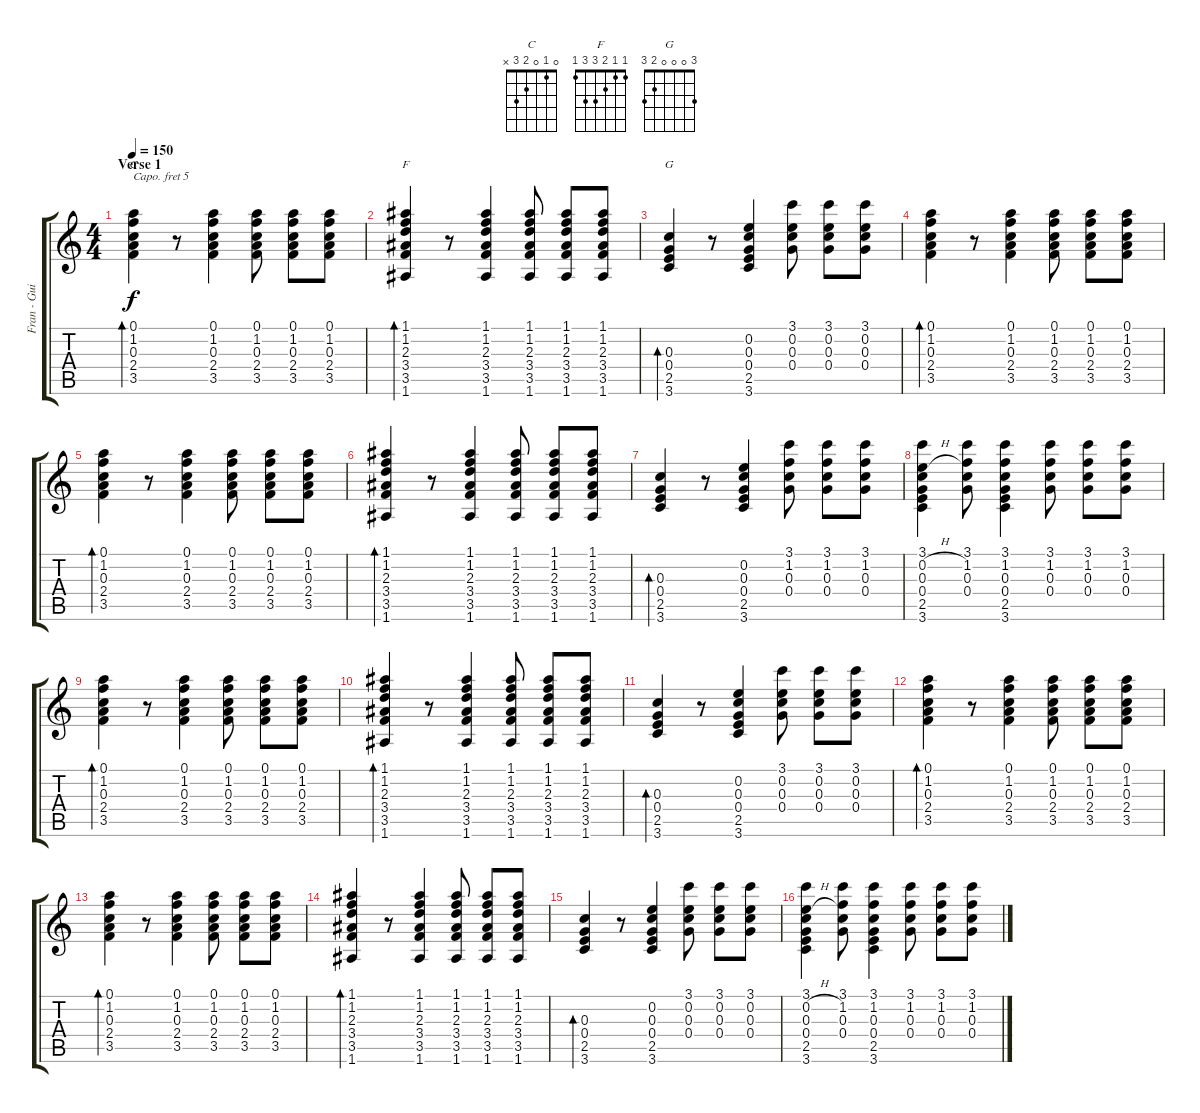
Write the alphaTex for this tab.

\track ("Fran - Guitare (capo 5)" "Fran - Gui") {instrument acousticguitarnylon}
\staff {score tabs}
\capo 5
\tuning (E4 B3 G3 D3 A2 E2) {hide}
\chord ("C" 0 1 0 2 3 x)
\chord ("F" 1 1 2 3 3 1)
\chord ("G" 3 0 0 0 2 3)
\ts (4 4)
\section ("" "Verse 1")
\tempo 150
\clef g2
\ks c
(0.1 1.2 0.3 2.4 3.5).4{bd 60 ch "C" dy f instrument acousticguitarnylon} r.8 (0.1 1.2 0.3 2.4 3.5).4 (0.1 1.2 0.3 2.4 3.5).8 (0.1 1.2 0.3 2.4 3.5).8 (0.1 1.2 0.3 2.4 3.5).8 |
(1.1 1.2 2.3 3.4 3.5 1.6).4{bd 60 ch "F"} r.8 (1.1 1.2 2.3 3.4 3.5 1.6).4 (1.1 1.2 2.3 3.4 3.5 1.6).8 (1.1 1.2 2.3 3.4 3.5 1.6).8 (1.1 1.2 2.3 3.4 3.5 1.6).8 |
(0.3 0.4 2.5 3.6).4{bd 60 ch "G"} r.8 (0.2 0.3 0.4 2.5 3.6).4 (3.1 0.2 0.3 0.4).8 (3.1 0.2 0.3 0.4).8 (3.1 0.2 0.3 0.4).8 |
(0.1 1.2 0.3 2.4 3.5).4{bd 60} r.8 (0.1 1.2 0.3 2.4 3.5).4 (0.1 1.2 0.3 2.4 3.5).8 (0.1 1.2 0.3 2.4 3.5).8 (0.1 1.2 0.3 2.4 3.5).8 |
(0.1 1.2 0.3 2.4 3.5).4{bd 60} r.8 (0.1 1.2 0.3 2.4 3.5).4 (0.1 1.2 0.3 2.4 3.5).8 (0.1 1.2 0.3 2.4 3.5).8 (0.1 1.2 0.3 2.4 3.5).8 |
(1.1 1.2 2.3 3.4 3.5 1.6).4{bd 60} r.8 (1.1 1.2 2.3 3.4 3.5 1.6).4 (1.1 1.2 2.3 3.4 3.5 1.6).8 (1.1 1.2 2.3 3.4 3.5 1.6).8 (1.1 1.2 2.3 3.4 3.5 1.6).8 |
(0.3 0.4 2.5 3.6).4{bd 60} r.8 (0.2 0.3 0.4 2.5 3.6).4 (3.1 1.2 0.3 0.4).8 (3.1 1.2 0.3 0.4).8 (3.1 1.2 0.3 0.4).8 |
(3.1 0.2{h} 0.3 0.4 2.5 3.6).4 (3.1 1.2 0.3 0.4).8 (3.1 1.2 0.3 0.4 2.5 3.6).4 (3.1 1.2 0.3 0.4).8 (3.1 1.2 0.3 0.4).8 (3.1 1.2 0.3 0.4).8 |
(0.1 1.2 0.3 2.4 3.5).4{bd 60} r.8 (0.1 1.2 0.3 2.4 3.5).4 (0.1 1.2 0.3 2.4 3.5).8 (0.1 1.2 0.3 2.4 3.5).8 (0.1 1.2 0.3 2.4 3.5).8 |
(1.1 1.2 2.3 3.4 3.5 1.6).4{bd 60} r.8 (1.1 1.2 2.3 3.4 3.5 1.6).4 (1.1 1.2 2.3 3.4 3.5 1.6).8 (1.1 1.2 2.3 3.4 3.5 1.6).8 (1.1 1.2 2.3 3.4 3.5 1.6).8 |
(0.3 0.4 2.5 3.6).4{bd 60} r.8 (0.2 0.3 0.4 2.5 3.6).4 (3.1 0.2 0.3 0.4).8 (3.1 0.2 0.3 0.4).8 (3.1 0.2 0.3 0.4).8 |
(0.1 1.2 0.3 2.4 3.5).4{bd 60} r.8 (0.1 1.2 0.3 2.4 3.5).4 (0.1 1.2 0.3 2.4 3.5).8 (0.1 1.2 0.3 2.4 3.5).8 (0.1 1.2 0.3 2.4 3.5).8 |
(0.1 1.2 0.3 2.4 3.5).4{bd 60} r.8 (0.1 1.2 0.3 2.4 3.5).4 (0.1 1.2 0.3 2.4 3.5).8 (0.1 1.2 0.3 2.4 3.5).8 (0.1 1.2 0.3 2.4 3.5).8 |
(1.1 1.2 2.3 3.4 3.5 1.6).4{bd 60} r.8 (1.1 1.2 2.3 3.4 3.5 1.6).4 (1.1 1.2 2.3 3.4 3.5 1.6).8 (1.1 1.2 2.3 3.4 3.5 1.6).8 (1.1 1.2 2.3 3.4 3.5 1.6).8 |
(0.3 0.4 2.5 3.6).4{bd 60} r.8 (0.2 0.3 0.4 2.5 3.6).4 (3.1 0.2 0.3 0.4).8 (3.1 0.2 0.3 0.4).8 (3.1 0.2 0.3 0.4).8 |
(3.1 0.2{h} 0.3 0.4 2.5 3.6).4 (3.1 1.2 0.3 0.4).8 (3.1 1.2 0.3 0.4 2.5 3.6).4 (3.1 1.2 0.3 0.4).8 (3.1 1.2 0.3 0.4).8 (3.1 1.2 0.3 0.4).8
